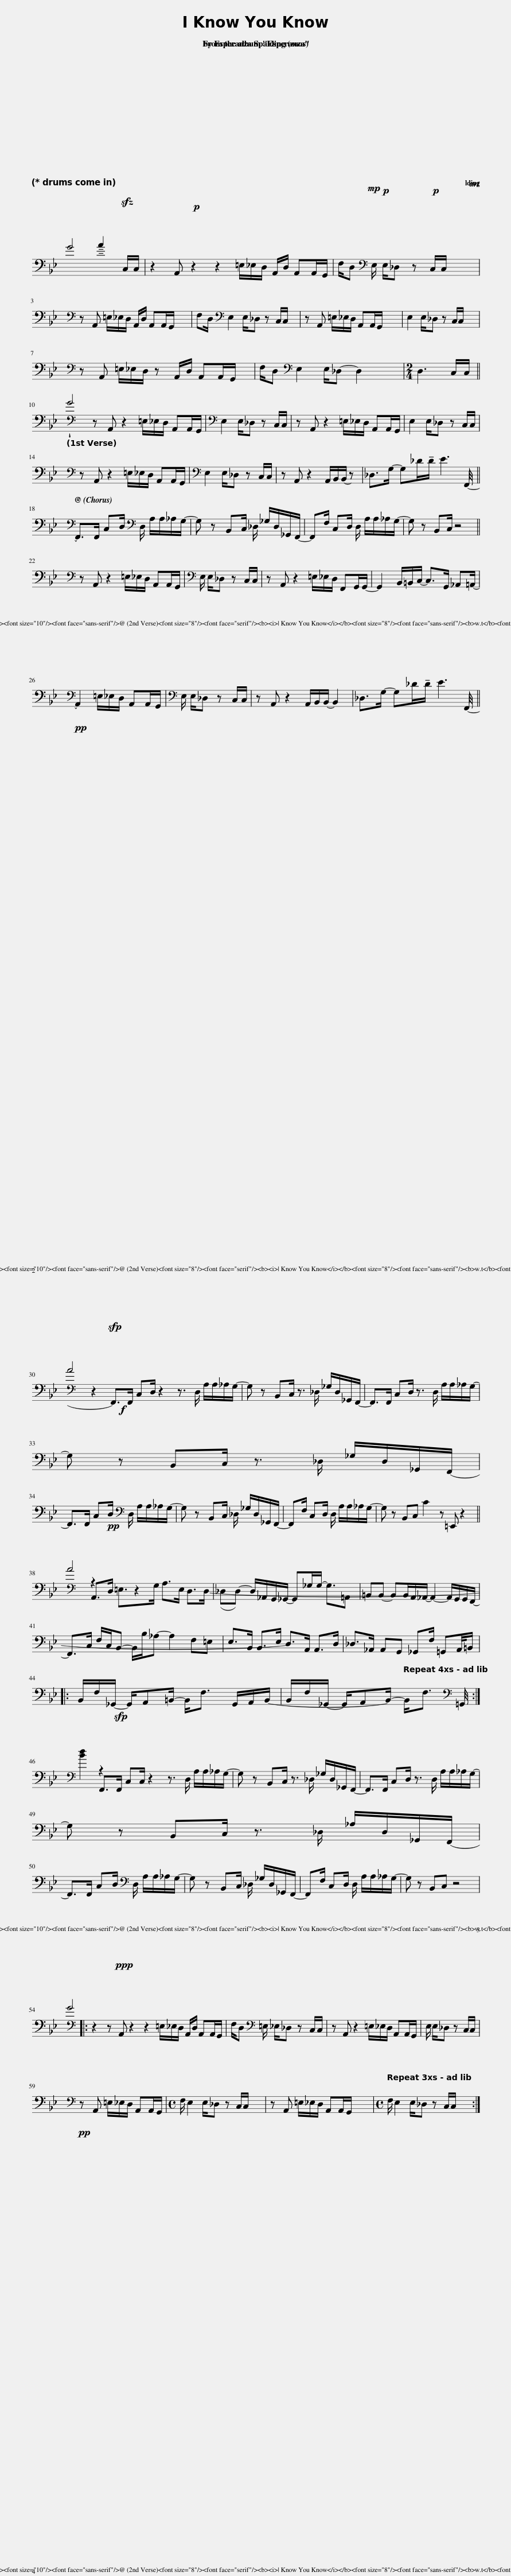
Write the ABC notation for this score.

X:1
%%score ( 1 2 )
L:1/8
M:none
I:linebreak $
K:Bb
V:1 bass
V:2 bass
V:1
 G4 !tenuto!A2!sfz! C,/C,/ | z2 A,,!p! z2 z2 =E,/_E,/D,/ A,,/D,/ A,,A,,/G,,/ | F,/D,[K:bass]!mp! E,/!p! E,/_D, z!p! C,/C,/ x5/2 |$[K:bass] z A,, =E,/_E,/D,/ A,,/D,/ A,,A,,/G,,/ x3/2 | F,D,/[K:bass] E,2 E,/_D, z C,/C,/ x | %5
 z A,, =E,/_E,/D,/ A,,A,,/G,,/ x5/2 | E,2 E,/_D, z C,/C,/ x5/2 |$[K:bass] z A,, =E,/_E,/D,/ z A,,/D,/ A,,A,,/G,,/ x/ | F,/D,[K:bass] E,2 E,/_D,- D,2 x |[M:2/4] D,3 C,/C,/ ||$ %10
[K:bass] !wedge!G4 z A,, z2 =E,/_E,/D,/ A,,A,,/G,,/ |[K:bass] E,2 E,/_D, z C,/C,/ | z A,, z2 =E,/_E,/D,/ A,,A,,/G,,/ | E,2 E,/_D, z C,/C,/ |$[K:bass] z A,, z2 =E,/_E,/D,/ A,,A,,/G,,/ | %15
[K:bass] E,2 E,/_D, z C,/C,/ | z A,, z2 A,,/B,,/(B,,/ z) | _D,>G,- G,_D/!tenuto!D/ E3 F,,/4- ||$[K:bass] F,,>F,, C,D,/[K:bass] D,/ A,/A,/_A,/G,/- | G, z B,,C,/ _D,/ _G,/D,/_G,,/F,,/- | %20
 F,,F,/ C,D,/ D,/ A,/A,/_A,/G,/- | G, z B,,C,/ z4 ||$[K:bass] z A,, z2 =E,/_E,/D,/ A,,A,,/G,,/ |[K:bass] E,/ E,/_D, z C,/C,/ | z A,, z2 =E,/_E,/D,/ F,,G,,/G,,/- | %25
 G,,2 B,,/=B,,/C,/- C,>G,, _A,,=A,,/- |$[K:bass]!pp! A,,2 =E,/_E,/D,/ A,,A,,/G,,/ |[K:bass] E,/ E,/_D, z C,/C,/ | z A,, z2 A,,/B,,/B,,/- B,,2 | _D,>G,- G,_D/!tenuto!D/ E3 F,,/4- ||$ %30
[K:bass] A4 z2 F,,>F,, C,D,/ z2 z3/2 D,/ A,/A,/_A,/G,/- | G, z B,,C,/ z3/2 _D,/ _G,/D,/_G,,/F,,/- | F,,>F,, C,D,/ z3/2 D,/ A,/A,/_A,/G,/- |$ G,!f! z B,,C,/ z3/2 _D,/ _G,/D,/_G,,/F,,/- |$ F,,>F,, C,D,/[K:bass] D,/ A,/A,/_A,/G,/- | %35
 G, z B,,C,/ _D,/ _G,/D,/_G,,/F,,/- | F,,F,/ C,D,/ D,/ A,/A,/_A,/G,/- | G, z B,,C, C2 z =E,, z2 ||$[K:bass] A4 z2 =E,3/2z2G,/ A,>E, D,>D,- | (_D,D,-) D,/_A,,/G,,/_G,,/- G,,_G,/G,/- G,3/2=A,, | %40
 =B,,B,,- B,,B,,/A,,/_A,,/- A,,2- A,,/G,,/G,,/F,,/- |$ F,,>C, F,/C,/B,,- B,,/B,/_A,- A,2 F,=E, | E,>B,, B,,>E, D,>A,, A,,>D, | _D,>_A,, A,,G,, _G,,F,/ =G,,A,,/4=B,,/ |:$ B,,/F,/_G,,/- G,,/A,,=B,,/- B,,<F, G,,/A,,/B,,/- | %45
 B,,/F,/_G,,/- G,,/A,,B,,/- B,,<F,[K:bass] =G,,/4 :|$[K:bass] [Bd]2 z2 C,C,/ z2 z3/2 D,/ A,/A,/_A,/G,/- | G, z B,,C,/ z3/2 _D,/ _G,/D,/_G,,/F,,/- | F,,>F,, C,D,/ z3/2 D,/ A,/A,/_A,/G,/- |$ G, z B,,C,/ z3/2 _D,/ _A,/D,/_G,,/F,,/- |$ %50
 F,,>F,, C,D,/[K:bass] D,/ A,/A,/_A,/G,/- | G, z B,,C,/ _D,/ _G,/D,/_G,,/F,,/- | F,,F,/ C,D,/ D,/ A,/A,/_A,/G,/- | G, z B,,C, z4 |$[K:bass] G4 |: %55
 z2 z!ppp! A,, z2 z2 =E,/_E,/D,/ A,,/D,/ A,,A,,/G,,/ | F,/D,[K:bass] =E,/ _E,/_D, z C,/C,/ | z A,, z2 =E,/_E,/D,/ A,,A,,/G,,/ | E,/ E,/_D, z C,/C,/ |$[K:bass]!pp! z A,, =E,/_E,/D,/ A,,A,,/G,,/ | %60
[M:4/4] F,/ E,2 E,/_D, z C,/C,/ x2 | z A,, =E,/_E,/D,/ A,,A,,/G,,/ x5/2 |[M:4/4] F,/ E,2 E,/_D, z C,/C,/ x2 :| %63
V:2
 x7 | x23/2 | x3/2[K:bass] x13/2 |$[K:bass] x8 | x3/2[K:bass] x13/2 | %5
 x8 | x8 |$[K:bass] x8 | x3/2[K:bass] x13/2 |[M:2/4] x4 ||$ %10
[K:bass] x23/2 |[K:bass] x11/2 | x15/2 | x11/2 |$[K:bass] x15/2 | %15
[K:bass] x11/2 | x13/2 | x29/4 ||$[K:bass] x7/2[K:bass] x5/2 | x6 | %20
 x11/2 | x15/2 ||$[K:bass] x15/2 |[K:bass] x4 | x15/2 | %25
 x7 |$[K:bass] x11/2 |[K:bass] x4 | x15/2 | x29/4 ||$ %30
[K:bass] x31/2 | x15/2 | x15/2 |$ x15/2 |$ x7/2[K:bass] x5/2 | %35
 x6 | x11/2 | x10 ||$[K:bass] x4 A,,>!pp!D, x8 | x17/2 | %40
 x17/2 |$ x10 | x8 | x29/4 |:$ x7 | %45
 x11/2[K:bass] x/4 :|$[K:bass] x2 F,,>F,, x15/2 | x15/2 | x15/2 |$ x15/2 |$ %50
 x7/2[K:bass] x5/2 | x6 | x11/2 | x8 |$[K:bass] x4 |: %55
 x25/2 | x3/2[K:bass] x4 | x15/2 | x4 |$[K:bass] x11/2 | %60
[M:4/4] x8 | x8 |[M:4/4] x8 :| %63
